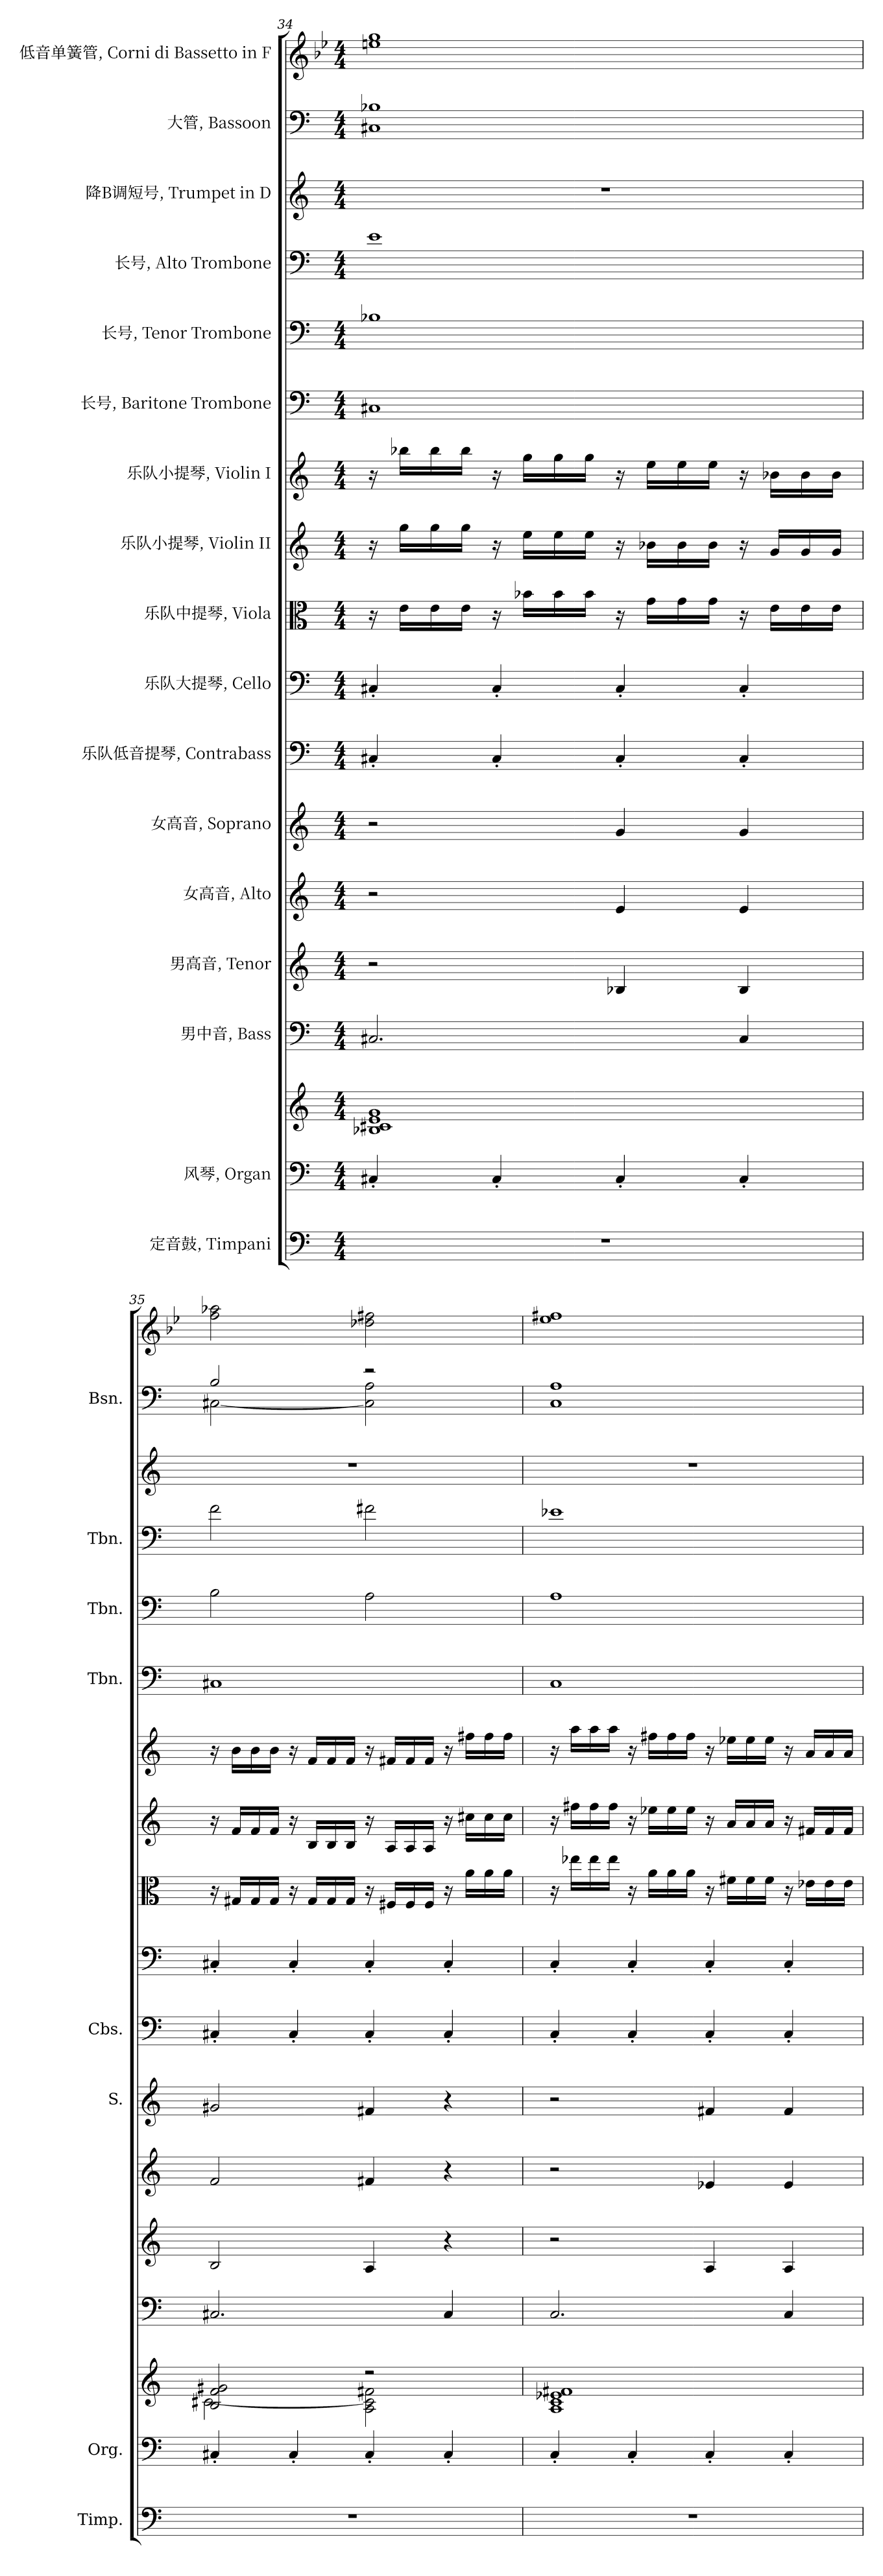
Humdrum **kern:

**kern	**kern	**kern	**kern	**kern	**kern	**kern	**kern	**kern	**kern	**kern	**kern	**kern	**kern	**kern	**kern	**kern	**kern
*part17	*part16	*part16	*part15	*part14	*part13	*part12	*part11	*part10	*part9	*part8	*part7	*part6	*part5	*part4	*part3	*part2	*part1
*staff18	*staff17	*staff16	*staff15	*staff14	*staff13	*staff12	*staff11	*staff10	*staff9	*staff8	*staff7	*staff6	*staff5	*staff4	*staff3	*staff2	*staff1
*I"定音鼓, Timpani	*I"风琴, Organ	*	*I"男中音, Bass	*I"男高音, Tenor	*I"女高音, Alto	*I"女高音, Soprano	*I"乐队低音提琴, Contrabass	*I"乐队大提琴, Cello	*I"乐队中提琴, Viola	*I"乐队小提琴, Violin II	*I"乐队小提琴, Violin I	*I"长号, Baritone Trombone	*I"长号, Tenor Trombone	*I"长号, Alto Trombone	*I"降B调短号, Trumpet in D	*I"大管, Bassoon	*I"低音单簧管, Corni di Bassetto in F
*I'Timp.	*I'Org.	*	*	*	*	*I'S.	*I'Cbs.	*	*	*	*	*I'Tbn.	*I'Tbn.	*I'Tbn.	*	*I'Bsn.	*
*clefF4	*clefF4	*clefG2	*clefF4	*clefG2	*clefG2	*clefG2	*clefF4	*clefF4	*clefC3	*clefG2	*clefG2	*clefF4	*clefF4	*clefF4	*clefG2	*clefF4	*clefG2
*	*	*	*	*	*	*	*ITrd7c12	*	*	*	*	*	*	*	*ITrd1c2	*	*ITrd8c14
*k[]	*k[]	*k[]	*k[]	*k[]	*k[]	*k[]	*k[]	*k[]	*k[]	*k[]	*k[]	*k[]	*k[]	*k[]	*k[b-e-]	*k[]	*k[b-e-]
*M4/4	*M4/4	*M4/4	*M4/4	*M4/4	*M4/4	*M4/4	*M4/4	*M4/4	*M4/4	*M4/4	*M4/4	*M4/4	*M4/4	*M4/4	*M4/4	*M4/4	*M4/4
=34	=34	=34	=34	=34	=34	=34	=34	=34	=34	=34	=34	=34	=34	=34	=34	=34	=34
1r	4C#X'/	1B-X 1c#X 1e 1g	2.C#X/	2r	2r	2r	4CC#X'/	4C#X'/	16r	16r	16r	1C#X	1B-X	1e	1r	1C#X 1B-X	1en 1g
.	.	.	.	.	.	.	.	.	16e\LL	16gg\LL	16bb-X\LL	.	.	.	.	.	.
.	.	.	.	.	.	.	.	.	16e\	16gg\	16bb-\	.	.	.	.	.	.
.	.	.	.	.	.	.	.	.	16e\JJ	16gg\JJ	16bb-\JJ	.	.	.	.	.	.
.	4C#'/	.	.	.	.	.	4CC#'/	4C#'/	16r	16r	16r	.	.	.	.	.	.
.	.	.	.	.	.	.	.	.	16b-X\LL	16ee\LL	16gg\LL	.	.	.	.	.	.
.	.	.	.	.	.	.	.	.	16b-\	16ee\	16gg\	.	.	.	.	.	.
.	.	.	.	.	.	.	.	.	16b-\JJ	16ee\JJ	16gg\JJ	.	.	.	.	.	.
.	4C#'/	.	.	4B-X/	4e/	4g/	4CC#'/	4C#'/	16r	16r	16r	.	.	.	.	.	.
.	.	.	.	.	.	.	.	.	16g\LL	16b-X\LL	16ee\LL	.	.	.	.	.	.
.	.	.	.	.	.	.	.	.	16g\	16b-\	16ee\	.	.	.	.	.	.
.	.	.	.	.	.	.	.	.	16g\JJ	16b-\JJ	16ee\JJ	.	.	.	.	.	.
.	4C#'/	.	4C#/	4B-/	4e/	4g/	4CC#'/	4C#'/	16r	16r	16r	.	.	.	.	.	.
.	.	.	.	.	.	.	.	.	16e\LL	16g/LL	16b-X\LL	.	.	.	.	.	.
.	.	.	.	.	.	.	.	.	16e\	16g/	16b-\	.	.	.	.	.	.
.	.	.	.	.	.	.	.	.	16e\JJ	16g/JJ	16b-\JJ	.	.	.	.	.	.
!!LO:PB:g=z
=35	=35	=35	=35	=35	=35	=35	=35	=35	=35	=35	=35	=35	=35	=35	=35	=35	=35
*	*	*^	*	*	*	*	*	*	*	*	*	*	*	*	*	*^	*
1r	4C#X'/	2B/ 2f/ 2g#X/	[2c#X\	2.C#X/	2B/	2f/	2g#X/	4CC#X'/	4C#X'/	16r	16r	16r	1C#X	2B\	2f\	1r	2B/	[2C#X\	2f\ 2a-X\
.	.	.	.	.	.	.	.	.	.	16G#X/LL	16f/LL	16b\LL	.	.	.	.	.	.	.
.	.	.	.	.	.	.	.	.	.	16G#/	16f/	16b\	.	.	.	.	.	.	.
.	.	.	.	.	.	.	.	.	.	16G#/JJ	16f/JJ	16b\JJ	.	.	.	.	.	.	.
.	4C#'/	.	.	.	.	.	.	4CC#'/	4C#'/	16r	16r	16r	.	.	.	.	.	.	.
.	.	.	.	.	.	.	.	.	.	16G#/LL	16B/LL	16f/LL	.	.	.	.	.	.	.
.	.	.	.	.	.	.	.	.	.	16G#/	16B/	16f/	.	.	.	.	.	.	.
.	.	.	.	.	.	.	.	.	.	16G#/JJ	16B/JJ	16f/JJ	.	.	.	.	.	.	.
.	4C#'/	2r	2A\ 2c#\] 2f#X\	.	4A/	4f#X/	4f#X/	4CC#'/	4C#'/	16r	16r	16r	.	2A\	2f#X\	.	2r	2C#\] 2A\	2d-X\ 2f#X\
.	.	.	.	.	.	.	.	.	.	16F#X/LL	16A/LL	16f#X/LL	.	.	.	.	.	.	.
.	.	.	.	.	.	.	.	.	.	16F#/	16A/	16f#/	.	.	.	.	.	.	.
.	.	.	.	.	.	.	.	.	.	16F#/JJ	16A/JJ	16f#/JJ	.	.	.	.	.	.	.
.	4C#'/	.	.	4C#/	4r	4r	4r	4CC#'/	4C#'/	16r	16r	16r	.	.	.	.	.	.	.
.	.	.	.	.	.	.	.	.	.	16a\LL	16cc#X\LL	16ff#X\LL	.	.	.	.	.	.	.
.	.	.	.	.	.	.	.	.	.	16a\	16cc#\	16ff#\	.	.	.	.	.	.	.
.	.	.	.	.	.	.	.	.	.	16a\JJ	16cc#\JJ	16ff#\JJ	.	.	.	.	.	.	.
*	*	*v	*v	*	*	*	*	*	*	*	*	*	*	*	*	*	*v	*v	*
=36	=36	=36	=36	=36	=36	=36	=36	=36	=36	=36	=36	=36	=36	=36	=36	=36	=36
1r	4C'/	1A 1c 1e-X 1f#X	2.C/	2r	2r	2r	4CC'/	4C'/	16r	16r	16r	1C	1A	1e-X	1r	1C 1A	1e- 1f#X
.	.	.	.	.	.	.	.	.	16ee-X\LL	16ff#X\LL	16aa\LL	.	.	.	.	.	.
.	.	.	.	.	.	.	.	.	16ee-\	16ff#\	16aa\	.	.	.	.	.	.
.	.	.	.	.	.	.	.	.	16ee-\JJ	16ff#\JJ	16aa\JJ	.	.	.	.	.	.
.	4C'/	.	.	.	.	.	4CC'/	4C'/	16r	16r	16r	.	.	.	.	.	.
.	.	.	.	.	.	.	.	.	16a\LL	16ee-X\LL	16ff#X\LL	.	.	.	.	.	.
.	.	.	.	.	.	.	.	.	16a\	16ee-\	16ff#\	.	.	.	.	.	.
.	.	.	.	.	.	.	.	.	16a\JJ	16ee-\JJ	16ff#\JJ	.	.	.	.	.	.
.	4C'/	.	.	4A/	4e-X/	4f#X/	4CC'/	4C'/	16r	16r	16r	.	.	.	.	.	.
.	.	.	.	.	.	.	.	.	16f#X\LL	16a/LL	16ee-X\LL	.	.	.	.	.	.
.	.	.	.	.	.	.	.	.	16f#\	16a/	16ee-\	.	.	.	.	.	.
.	.	.	.	.	.	.	.	.	16f#\JJ	16a/JJ	16ee-\JJ	.	.	.	.	.	.
.	4C'/	.	4C/	4A/	4e-/	4f#/	4CC'/	4C'/	16r	16r	16r	.	.	.	.	.	.
.	.	.	.	.	.	.	.	.	16e-X\LL	16f#X/LL	16a/LL	.	.	.	.	.	.
.	.	.	.	.	.	.	.	.	16e-\	16f#/	16a/	.	.	.	.	.	.
.	.	.	.	.	.	.	.	.	16e-\JJ	16f#/JJ	16a/JJ	.	.	.	.	.	.
=	=	=	=	=	=	=	=	=	=	=	=	=	=	=	=	=	=
*-	*-	*-	*-	*-	*-	*-	*-	*-	*-	*-	*-	*-	*-	*-	*-	*-	*-
